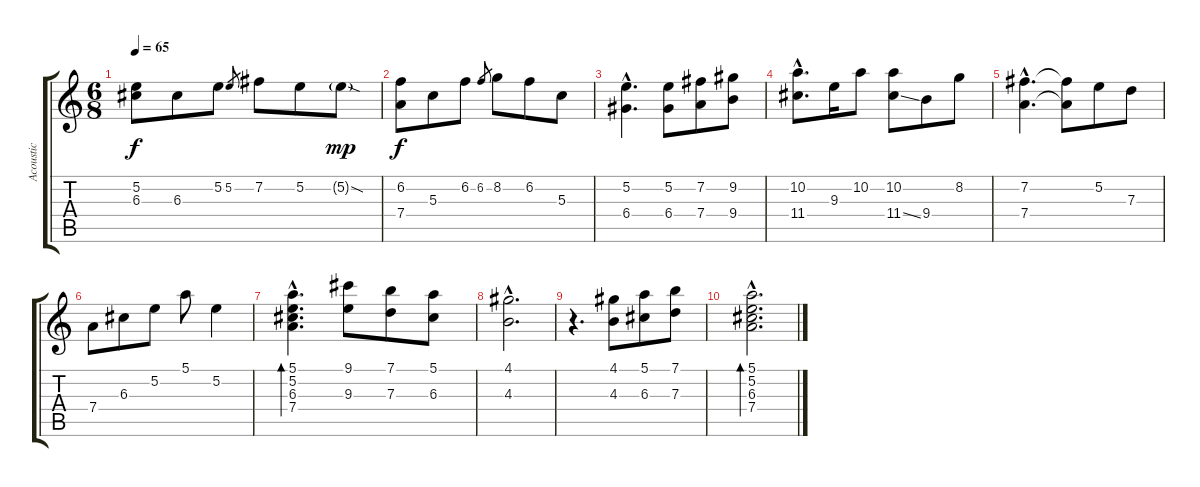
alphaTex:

\track ("Acoustic" "Acoustic") {instrument acousticguitarnylon}
\staff {score tabs}
\tuning (E4 B3 G3 D3 A2 E2) {hide}
\ts (6 8)
\tempo 65
\clef g2
\ks c
(5.2 6.3).8{dy f} 6.3.8 5.2.8 5.2.8{gr} 7.2.8 5.2.8 5.2{sod g}.8{dy mp} |
(6.2 7.4).8{dy f} 5.3.8 6.2.8 6.2.8{gr} 8.2.8 6.2.8 5.3.8 |
(5.2{hac} 6.4{hac}).4{d} (5.2 6.4).8 (7.2 7.4).8 (9.2 9.4).8 |
(10.2{hac} 11.4{hac}).8{d} 9.3.16 10.2.8 (10.2 11.4{ss}).8 9.4.8 8.2.8 |
(7.2{hac} 7.4{hac}).4{d} (7.2{t} 7.4{t}).8 5.2.8 7.3.8 |
7.4.8 6.3.8 5.2.8 5.1.8 5.2.4 |
(5.1{hac} 5.2{hac} 6.3{hac} 7.4{hac}).4{d bd 60} (9.1 9.3).8 (7.1 7.3).8 (5.1 6.3).8 |
(4.1{hac} 4.3{hac}).2{d} |
r.4{d} (4.1 4.3).8 (5.1 6.3).8 (7.1 7.3).8 |
(5.1{hac} 5.2{hac} 6.3{hac} 7.4{hac}).2{d bd 120}
